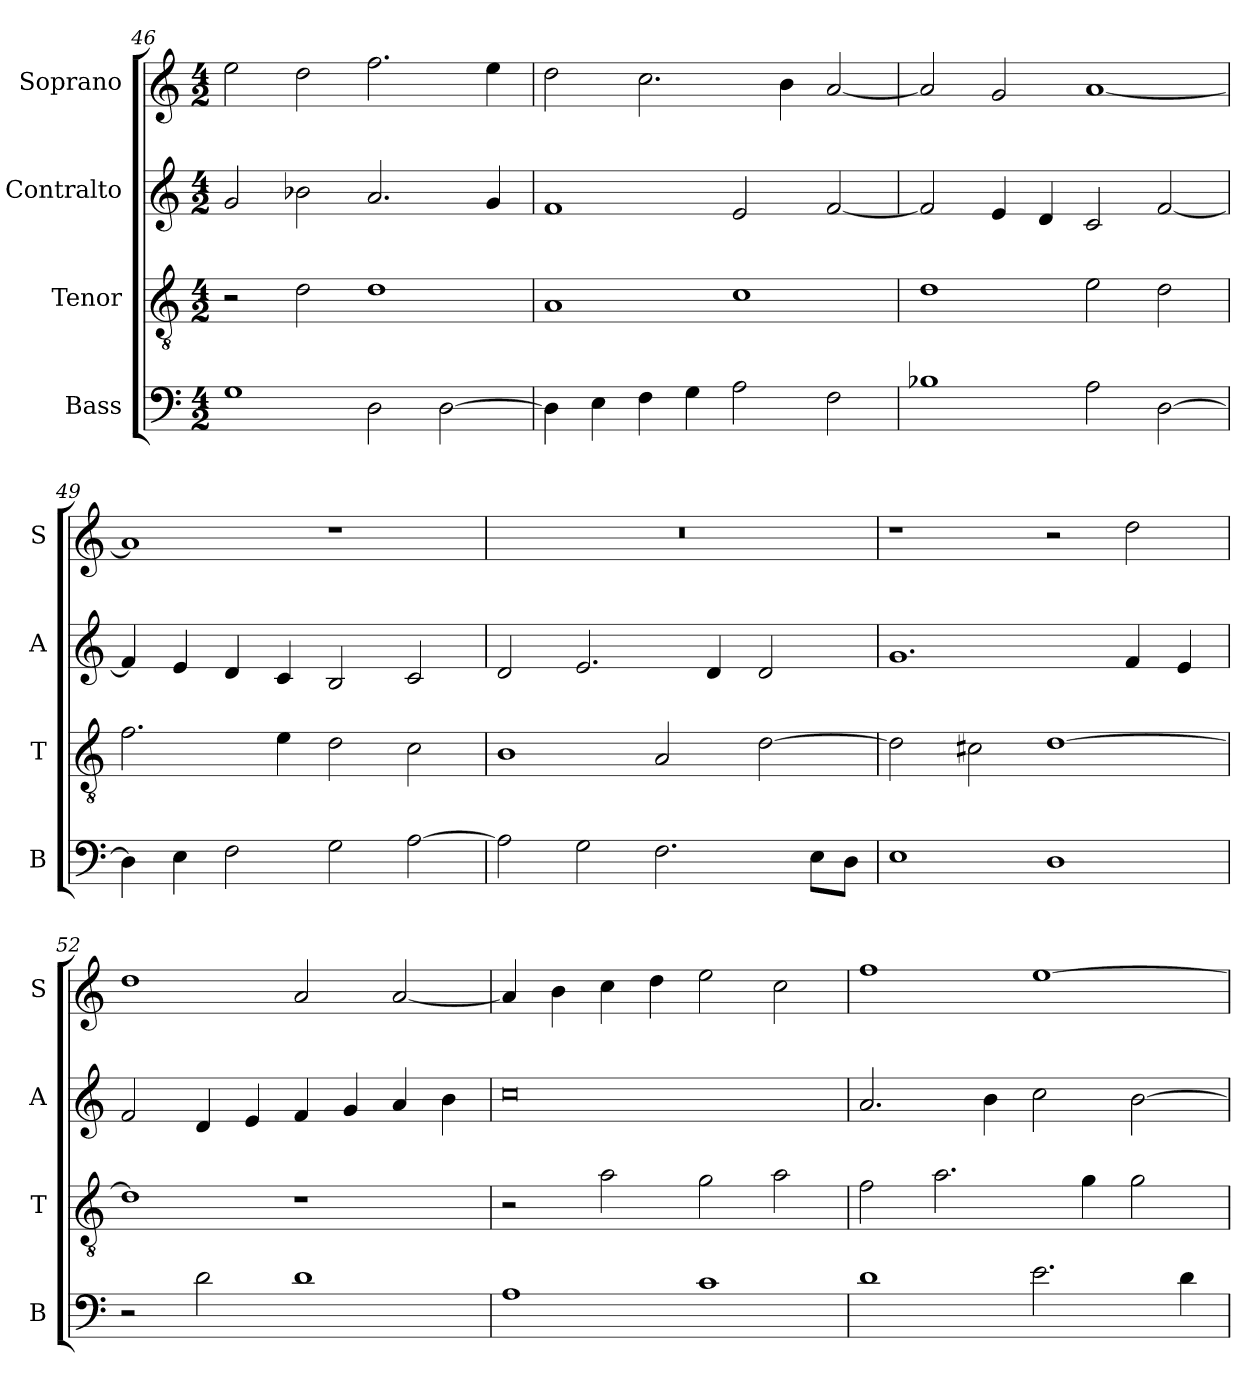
**kern	**kern	**kern	**kern
*part4	*part3	*part2	*part1
*staff4	*staff3	*staff2	*staff1
*I"Bass	*I"Tenor	*I"Contralto	*I"Soprano
*I'B	*I'T	*I'A	*I'S
*clefF4	*clefGv2	*clefG2	*clefG2
*k[]	*k[]	*k[]	*k[]
*D:dor	*D:dor	*D:dor	*D:dor
*M4/2	*M4/2	*M4/2	*M4/2
=46	=46	=46	=46
1G	2r	2g	2ee
.	2d	2b-X	2dd
2D	1d	2.a	2.ff
[2D	.	.	.
.	.	4g	4ee
=47	=47	=47	=47
4D]	1A	1f	2dd
4E	.	.	.
4F	.	.	2.cc
4G	.	.	.
2A	1c	2e	.
.	.	.	4b
2F	.	[2f	[2a
=48	=48	=48	=48
1B-X	1d	2f]	2a]
.	.	4e	2g
.	.	4d	.
2A	2e	2c	[1a
[2D	2d	[2f	.
=49	=49	=49	=49
4D]	2.f	4f]	1a]
4E	.	4e	.
2F	.	4d	.
.	4e	4c	.
2G	2d	2B	1r
[2A	2c	2c	.
=50	=50	=50	=50
2A]	1B	2d	0r
2G	.	2.e	.
2.F	2A	.	.
.	.	4d	.
.	[2d	2d	.
8E\L	.	.	.
8D\J	.	.	.
=51	=51	=51	=51
1E	2d]	1.g	1r
.	2c#X	.	.
1D	[1d	.	2r
.	.	4f	2dd
.	.	4e	.
=52	=52	=52	=52
2r	1d]	2f	1dd
2d	.	4d	.
.	.	4e	.
1d	1r	4f	2a
.	.	4g	.
.	.	4a	[2a
.	.	4b	.
=53	=53	=53	=53
1A	2r	0cc	4a]
.	.	.	4b
.	2a	.	4cc
.	.	.	4dd
1c	2g	.	2ee
.	2a	.	2cc
=54	=54	=54	=54
1d	2f	2.a	1ff
.	2.a	.	.
.	.	4b	.
2.e	.	2cc	[1ee
.	4g	.	.
.	2g	[2b	.
4d	.	.	.
=	=	=	=
*-	*-	*-	*-
